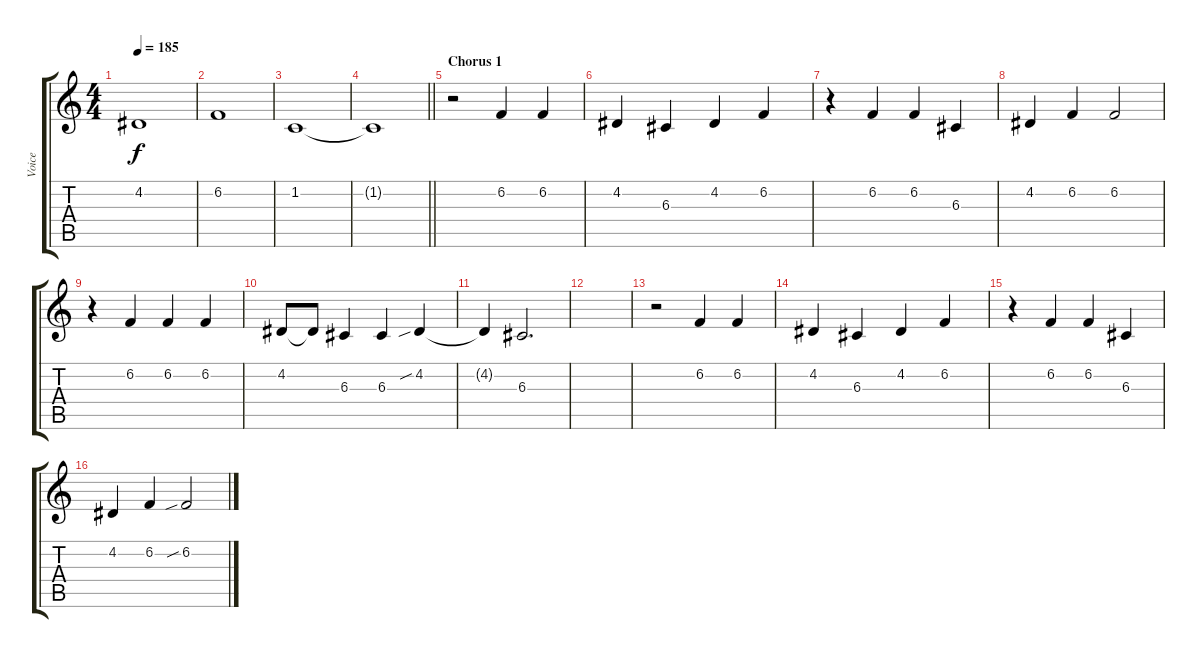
\track ("Voice" "Voice") {instrument englishhorn}
\staff {score tabs}
\tuning (E4 B3 G3 D3 A2 E2) {hide}
\ts (4 4)
\tempo 185
\clef g2
\ks c
4.2.1{dy f} |
6.2.1 |
1.2.1 |
\barLineRight lightlight
1.2{t}.1 |
\section ("" "Chorus 1")
r.2 6.2.4 6.2.4 |
4.2.4 6.3.4 4.2.4 6.2.4 |
r.4 6.2.4 6.2.4 6.3.4 |
4.2.4 6.2.4 6.2.2 |
r.4 6.2.4 6.2.4 6.2.4 |
4.2.8 4.2{t}.8 6.3.4 6.3.4 4.2{sib}.4 |
4.2{t}.4 6.3.2{d} |
|
r.2 6.2.4 6.2.4 |
4.2.4 6.3.4 4.2.4 6.2.4 |
r.4 6.2.4 6.2.4 6.3.4 |
4.2.4 6.2.4 6.2{sib}.2
